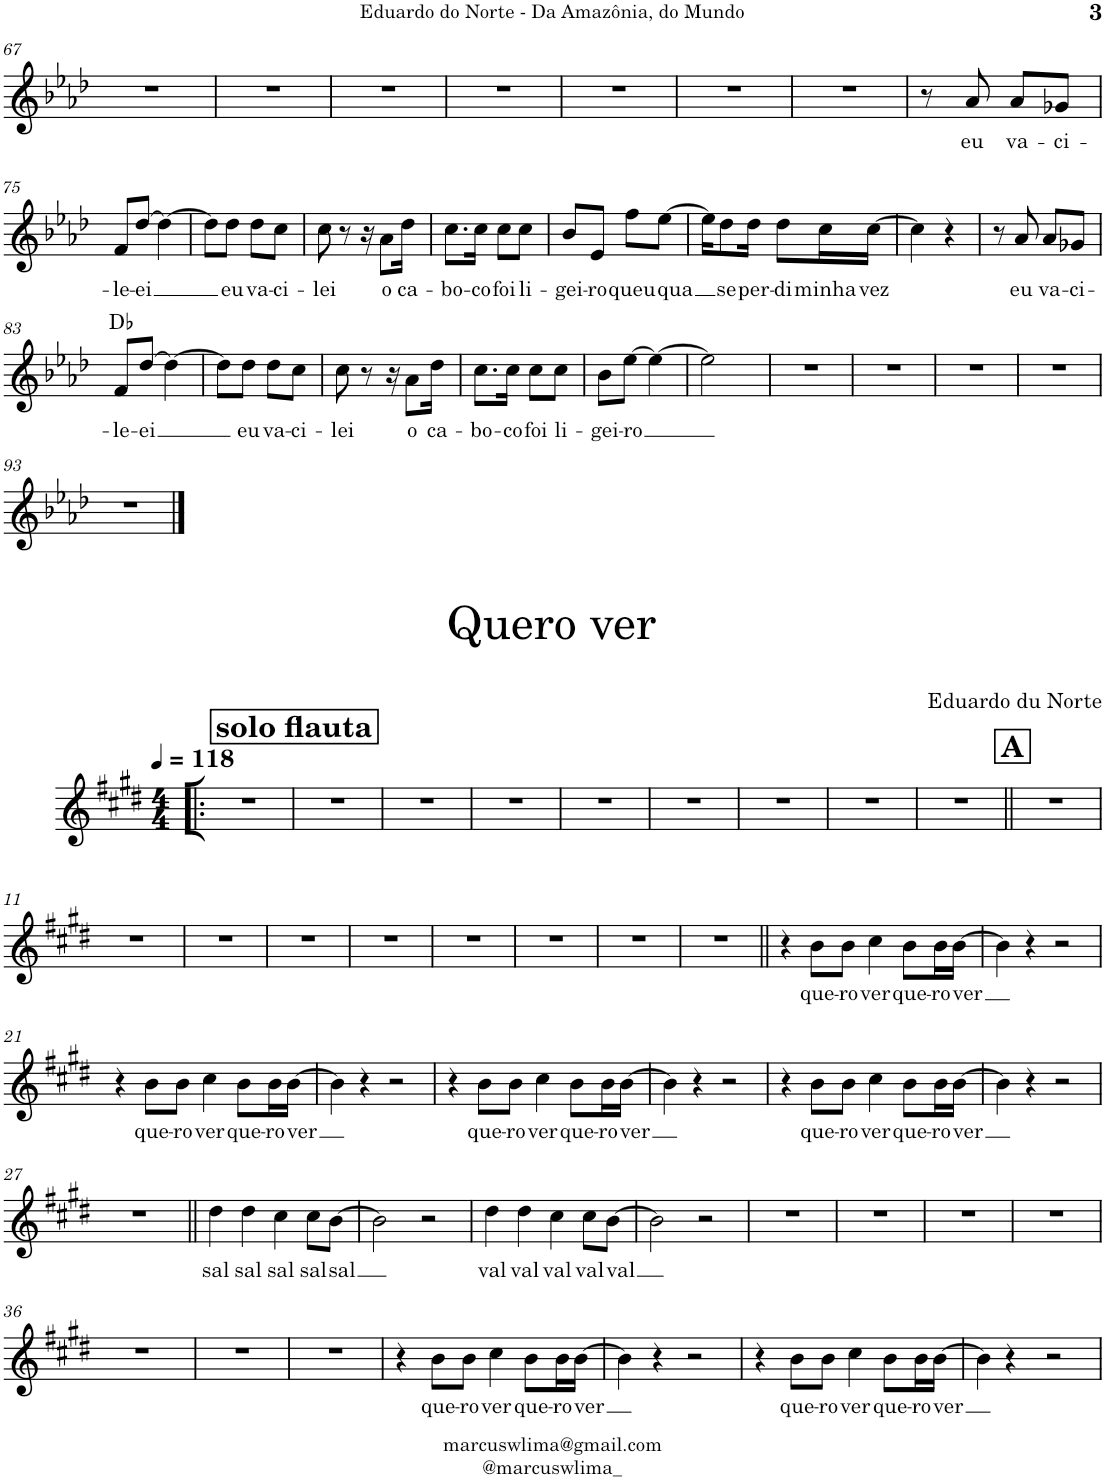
**kern	**text	**harte
*part1	*part1	*part1
*staff1	*staff1	*
*I"Voice	*	*
*I'Vo.	*	*
!!LO:PB:g=z
*clefG2	*	*
*k[b-e-a-d-]	*	*
*M2/4	*	*
=67	=67	=67
2r	.	.
=68	=68	=68
2r	.	.
=69	=69	=69
2r	.	.
=70	=70	=70
2r	.	.
=71	=71	=71
2r	.	.
=72	=72	=72
2r	.	.
=73	=73	=73
2r	.	.
=74	=74	=74
8r	.	.
!	!LO:LY:b	!
8a-/	eu	.
!	!LO:LY:b	!
8a-/L	va-	.
!	!LO:LY:b	!
8g-X/J	-ci-	.
!!LO:LB:g=z
=75	=75	=75
!	!LO:LY:b	!
8f/L	-le-	.
!	!LO:LY:b	!
[8dd-/J	-ei	.
4dd-\_	.	.
=76	=76	=76
8dd-\L]	.	.
!	!LO:LY:b	!
8dd-\J	eu	.
!	!LO:LY:b	!
8dd-\L	va-	.
!	!LO:LY:b	!
8cc\J	-ci-	.
=77	=77	=77
!	!LO:LY:b	!
8cc\	-lei	.
8r	.	.
16r	.	.
!	!LO:LY:b	!
8a-\L	o	.
!	!LO:LY:b	!
16dd-\Jk	ca-	.
=78	=78	=78
!	!LO:LY:b	!
8.cc\L	-bo-	.
!	!LO:LY:b	!
16cc\Jk	-co	.
!	!LO:LY:b	!
8cc\L	foi	.
!	!LO:LY:b	!
8cc\J	li-	.
=79	=79	=79
!	!LO:LY:b	!
8b-/L	-gei-	.
!	!LO:LY:b	!
8e-/J	-ro	.
!	!LO:LY:b	!
8ff\L	queu	.
!	!LO:LY:b	!
[8ee-\J	qua	.
=80	=80	=80
16ee-\KL]	.	.
!	!LO:LY:b	!
8dd-\	se	.
!	!LO:LY:b	!
16dd-\Jk	per-	.
!	!LO:LY:b	!
8dd-\L	-di	.
!	!LO:LY:b	!
16cc\L	minha	.
!	!LO:LY:b	!
[16cc\JJ	vez	.
=81	=81	=81
4cc\]	.	.
4r	.	.
=82	=82	=82
8r	.	.
!	!LO:LY:b	!
8a-/	eu	.
!	!LO:LY:b	!
8a-/L	va-	.
!	!LO:LY:b	!
8g-X/J	-ci-	.
!!LO:LB:g=z
=83	=83	=83
!	!LO:LY:b	!
8f/L	-le-	Db:maj
!	!LO:LY:b	!
[8dd-/J	-ei	.
4dd-\_	.	.
=84	=84	=84
8dd-\L]	.	.
!	!LO:LY:b	!
8dd-\J	eu	.
!	!LO:LY:b	!
8dd-\L	va-	.
!	!LO:LY:b	!
8cc\J	-ci-	.
=85	=85	=85
!	!LO:LY:b	!
8cc\	-lei	.
8r	.	.
16r	.	.
!	!LO:LY:b	!
8a-\L	o	.
!	!LO:LY:b	!
16dd-\Jk	ca-	.
=86	=86	=86
!	!LO:LY:b	!
8.cc\L	-bo-	.
!	!LO:LY:b	!
16cc\Jk	-co	.
!	!LO:LY:b	!
8cc\L	foi	.
!	!LO:LY:b	!
8cc\J	li-	.
=87	=87	=87
!	!LO:LY:b	!
8b-\L	-gei-	.
!	!LO:LY:b	!
[8ee-\J	-ro	.
4ee-\_	.	.
=88	=88	=88
2ee-\]	.	.
=89	=89	=89
2r	.	.
=90	=90	=90
2r	.	.
=91	=91	=91
2r	.	.
=92	=92	=92
2r	.	.
!!LO:LB:g=z
=93	=93	=93
2r	.	.
!!LO:LB:g=z
=1|!:	=1|!:	=1|!:
*k[f#c#g#d#]	*	*
*M4/4	*	*
*MM118	*	*
1r	.	.
!!LO:REH:place=s1:a:B:cj:fs=14:t=solo flauta
=2	=2	=2
1r	.	.
=3	=3	=3
1r	.	.
=4	=4	=4
1r	.	.
=5	=5	=5
1r	.	.
=6	=6	=6
1r	.	.
=7	=7	=7
1r	.	.
=8	=8	=8
1r	.	.
=9	=9	=9
1r	.	.
!!LO:REH:place=s1:a:B:cj:fs=14:t=A
=10||	=10||	=10||
1r	.	.
!!LO:LB:g=z
=11	=11	=11
1r	.	.
=12	=12	=12
1r	.	.
=13	=13	=13
1r	.	.
=14	=14	=14
1r	.	.
=15	=15	=15
1r	.	.
=16	=16	=16
1r	.	.
=17	=17	=17
1r	.	.
=18	=18	=18
1r	.	.
=19||	=19||	=19||
4r	.	.
!	!LO:LY:b	!
8b\L	que-	.
!	!LO:LY:b	!
8b\J	-ro	.
!	!LO:LY:b	!
4cc#\	ver	.
!	!LO:LY:b	!
8b\L	que-	.
!	!LO:LY:b	!
16b\L	-ro	.
!	!LO:LY:b	!
[16b\JJ	ver	.
=20	=20	=20
4b\]	.	.
4r	.	.
2r	.	.
!!LO:LB:g=z
=21	=21	=21
4r	.	.
!	!LO:LY:b	!
8b\L	que-	.
!	!LO:LY:b	!
8b\J	-ro	.
!	!LO:LY:b	!
4cc#\	ver	.
!	!LO:LY:b	!
8b\L	que-	.
!	!LO:LY:b	!
16b\L	-ro	.
!	!LO:LY:b	!
[16b\JJ	ver	.
=22	=22	=22
4b\]	.	.
4r	.	.
2r	.	.
=23	=23	=23
4r	.	.
!	!LO:LY:b	!
8b\L	que-	.
!	!LO:LY:b	!
8b\J	-ro	.
!	!LO:LY:b	!
4cc#\	ver	.
!	!LO:LY:b	!
8b\L	que-	.
!	!LO:LY:b	!
16b\L	-ro	.
!	!LO:LY:b	!
[16b\JJ	ver	.
=24	=24	=24
4b\]	.	.
4r	.	.
2r	.	.
=25	=25	=25
4r	.	.
!	!LO:LY:b	!
8b\L	que-	.
!	!LO:LY:b	!
8b\J	-ro	.
!	!LO:LY:b	!
4cc#\	ver	.
!	!LO:LY:b	!
8b\L	que-	.
!	!LO:LY:b	!
16b\L	-ro	.
!	!LO:LY:b	!
[16b\JJ	ver	.
=26	=26	=26
4b\]	.	.
4r	.	.
2r	.	.
!!LO:LB:g=z
=27	=27	=27
1r	.	.
=28||	=28||	=28||
!	!LO:LY:b	!
4dd#\	sal	.
!	!LO:LY:b	!
4dd#\	sal	.
!	!LO:LY:b	!
4cc#\	sal	.
!	!LO:LY:b	!
8cc#\L	sal	.
!	!LO:LY:b	!
[8b\J	sal	.
=29	=29	=29
2b\]	.	.
2r	.	.
=30	=30	=30
!	!LO:LY:b	!
4dd#\	val	.
!	!LO:LY:b	!
4dd#\	val	.
!	!LO:LY:b	!
4cc#\	val	.
!	!LO:LY:b	!
8cc#\L	val	.
!	!LO:LY:b	!
[8b\J	val	.
=31	=31	=31
2b\]	.	.
2r	.	.
=32	=32	=32
1r	.	.
=33	=33	=33
1r	.	.
=34	=34	=34
1r	.	.
=35	=35	=35
1r	.	.
!!LO:LB:g=z
=36	=36	=36
1r	.	.
=37	=37	=37
1r	.	.
=38	=38	=38
1r	.	.
=39	=39	=39
4r	.	.
!	!LO:LY:b	!
8b\L	que-	.
!	!LO:LY:b	!
8b\J	-ro	.
!	!LO:LY:b	!
4cc#\	ver	.
!	!LO:LY:b	!
8b\L	que-	.
!	!LO:LY:b	!
16b\L	-ro	.
!	!LO:LY:b	!
[16b\JJ	ver	.
=40	=40	=40
4b\]	.	.
4r	.	.
2r	.	.
=41	=41	=41
4r	.	.
!	!LO:LY:b	!
8b\L	que-	.
!	!LO:LY:b	!
8b\J	-ro	.
!	!LO:LY:b	!
4cc#\	ver	.
!	!LO:LY:b	!
8b\L	que-	.
!	!LO:LY:b	!
16b\L	-ro	.
!	!LO:LY:b	!
[16b\JJ	ver	.
=42	=42	=42
4b\]	.	.
4r	.	.
2r	.	.
=	=	=
*-	*-	*-
